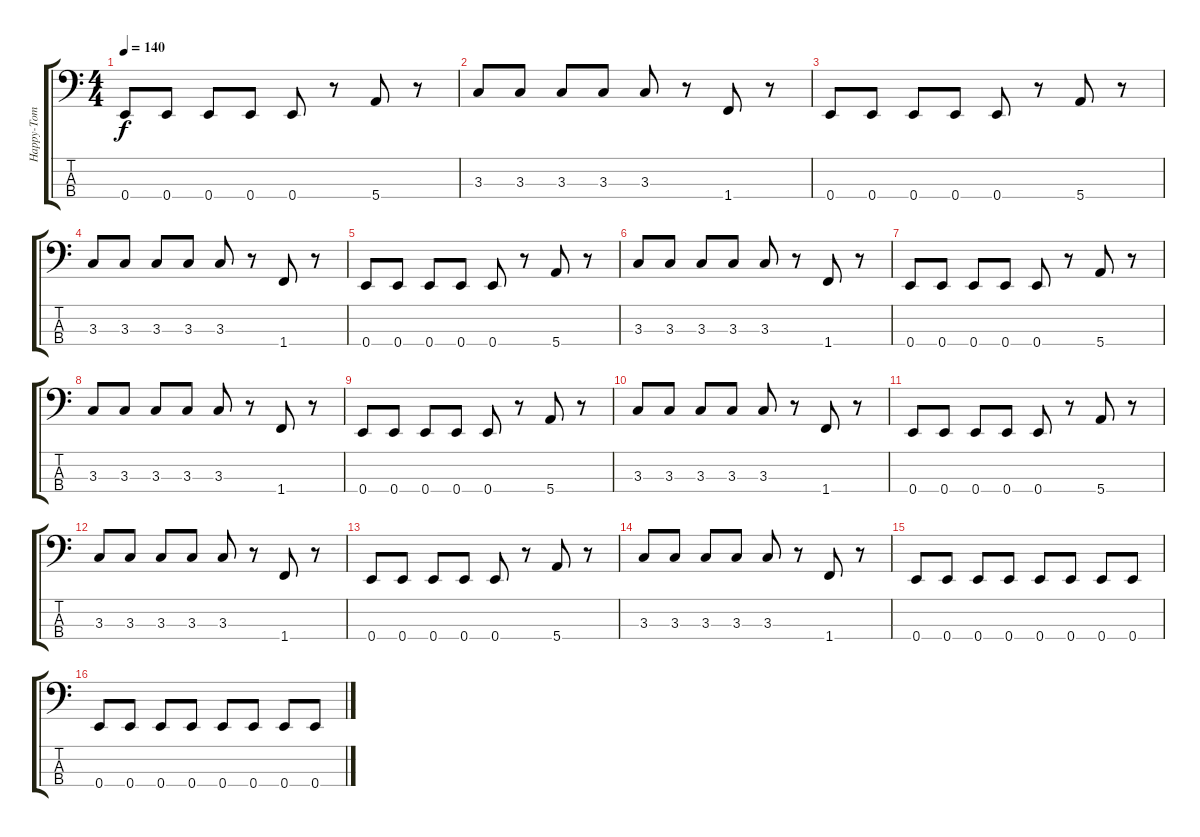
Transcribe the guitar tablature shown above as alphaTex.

\track ("Happy-Tom" "Happy-Tom") {instrument electricbassfinger}
\staff {score tabs}
\tuning (G2 D2 A1 E1) {hide}
\ts (4 4)
\tempo 140
\clef f4
\ks c
0.4.8{dy f} 0.4.8 0.4.8 0.4.8 0.4.8 r.8 5.4.8 r.8 |
3.3.8 3.3.8 3.3.8 3.3.8 3.3.8 r.8 1.4.8 r.8 |
0.4.8 0.4.8 0.4.8 0.4.8 0.4.8 r.8 5.4.8 r.8 |
3.3.8 3.3.8 3.3.8 3.3.8 3.3.8 r.8 1.4.8 r.8 |
0.4.8 0.4.8 0.4.8 0.4.8 0.4.8 r.8 5.4.8 r.8 |
3.3.8 3.3.8 3.3.8 3.3.8 3.3.8 r.8 1.4.8 r.8 |
0.4.8 0.4.8 0.4.8 0.4.8 0.4.8 r.8 5.4.8 r.8 |
3.3.8 3.3.8 3.3.8 3.3.8 3.3.8 r.8 1.4.8 r.8 |
0.4.8 0.4.8 0.4.8 0.4.8 0.4.8 r.8 5.4.8 r.8 |
3.3.8 3.3.8 3.3.8 3.3.8 3.3.8 r.8 1.4.8 r.8 |
0.4.8 0.4.8 0.4.8 0.4.8 0.4.8 r.8 5.4.8 r.8 |
3.3.8 3.3.8 3.3.8 3.3.8 3.3.8 r.8 1.4.8 r.8 |
0.4.8 0.4.8 0.4.8 0.4.8 0.4.8 r.8 5.4.8 r.8 |
3.3.8 3.3.8 3.3.8 3.3.8 3.3.8 r.8 1.4.8 r.8 |
0.4.8{volume 9} 0.4.8 0.4.8 0.4.8 0.4.8 0.4.8 0.4.8 0.4.8 |
0.4.8 0.4.8 0.4.8 0.4.8 0.4.8 0.4.8 0.4.8 0.4.8
